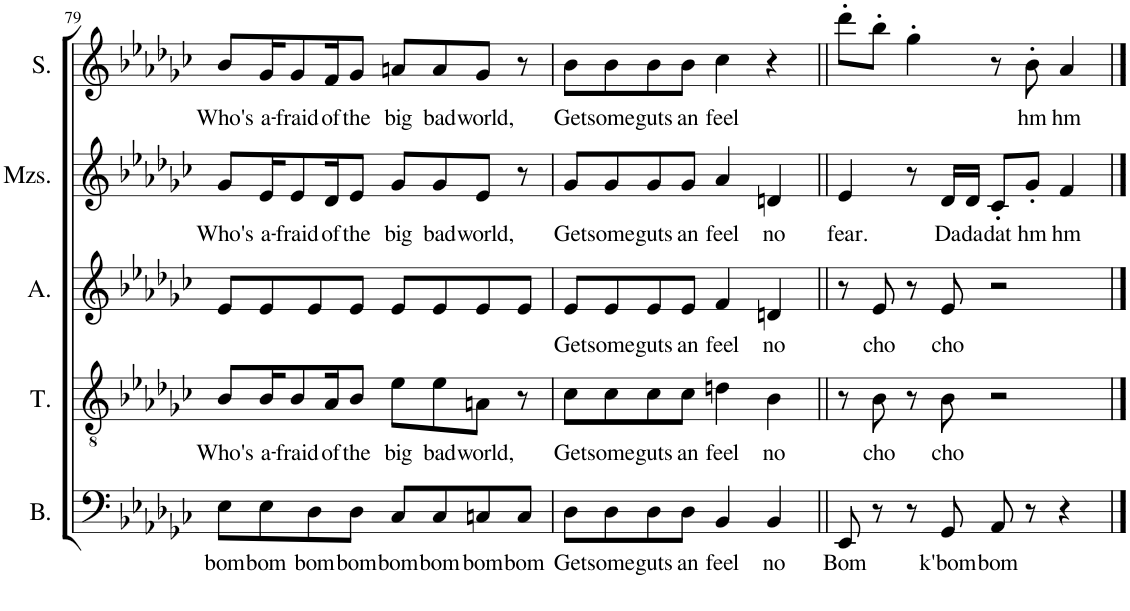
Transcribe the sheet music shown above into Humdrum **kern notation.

**kern	**text	**kern	**text	**kern	**text	**kern	**text	**kern	**text
*part5	*part5	*part4	*part4	*part3	*part3	*part2	*part2	*part1	*part1
*staff5	*staff5	*staff4	*staff4	*staff3	*staff3	*staff2	*staff2	*staff1	*staff1
*I"Bass	*	*I"Tenor	*	*I"Alto	*	*I"Mezzo-soprano	*	*I"Soprano	*
*I'B.	*	*I'T.	*	*I'A.	*	*I'Mzs.	*	*I'S.	*
!!LO:PB:g=z
*clefF4	*	*clefGv2	*	*clefG2	*	*clefG2	*	*clefG2	*
*k[b-e-a-d-g-c-]	*	*k[b-e-a-d-g-c-]	*	*k[b-e-a-d-g-c-]	*	*k[b-e-a-d-g-c-]	*	*k[b-e-a-d-g-c-]	*
*M4/4	*	*M4/4	*	*M4/4	*	*M4/4	*	*M4/4	*
=79	=79	=79	=79	=79	=79	=79	=79	=79	=79
!	!LO:LY:b	!	!LO:LY:b	!	!	!	!LO:LY:b	!	!LO:LY:b
8E-\L	bom	8B-/L	Who's	8e-/L	.	8g-/L	Who's	8b-/L	Who's
!	!LO:LY:b	!	!LO:LY:b	!	!	!	!LO:LY:b	!	!LO:LY:b
8E-\	bom	16B-/K	a-	8e-/	.	16e-/K	a-	16g-/K	a-
!	!	!	!LO:LY:b	!	!	!	!LO:LY:b	!	!LO:LY:b
.	.	8B-/	-fraid	.	.	8e-/	-fraid	8g-/	-fraid
!	!LO:LY:b	!	!	!	!	!	!	!	!
8D-\	bom	.	.	8e-/	.	.	.	.	.
!	!	!	!LO:LY:b	!	!	!	!LO:LY:b	!	!LO:LY:b
.	.	16A-/K	of	.	.	16d-/K	of	16f/K	of
!	!LO:LY:b	!	!LO:LY:b	!	!	!	!LO:LY:b	!	!LO:LY:b
8D-\J	bom	8B-/J	the	8e-/J	.	8e-/J	the	8g-/J	the
!	!LO:LY:b	!	!LO:LY:b	!	!	!	!LO:LY:b	!	!LO:LY:b
8C-/L	bom	8e-\L	big	8e-/L	.	8g-/L	big	8an/L	big
!	!LO:LY:b	!	!LO:LY:b	!	!	!	!LO:LY:b	!	!LO:LY:b
8C-/	bom	8e-\	bad	8e-/	.	8g-/	bad	8a/	bad
!	!LO:LY:b	!	!LO:LY:b	!	!	!	!LO:LY:b	!	!LO:LY:b
8Cn/	bom	8An\J	world,	8e-/	.	8e-/J	world,	8g-/J	world,
!	!LO:LY:b	!	!	!	!	!	!	!	!
8C/J	bom	8r	.	8e-/J	.	8r	.	8r	.
=80	=80	=80	=80	=80	=80	=80	=80	=80	=80
!	!LO:LY:b	!	!LO:LY:b	!	!LO:LY:b	!	!LO:LY:b	!	!LO:LY:b
8D-\L	Get	8c-\L	Get	8e-/L	Get	8g-/L	Get	8b-\L	Get
!	!LO:LY:b	!	!LO:LY:b	!	!LO:LY:b	!	!LO:LY:b	!	!LO:LY:b
8D-\	some	8c-\	some	8e-/	some	8g-/	some	8b-\	some
!	!LO:LY:b	!	!LO:LY:b	!	!LO:LY:b	!	!LO:LY:b	!	!LO:LY:b
8D-\	guts	8c-\	guts	8e-/	guts	8g-/	guts	8b-\	guts
!	!LO:LY:b	!	!LO:LY:b	!	!LO:LY:b	!	!LO:LY:b	!	!LO:LY:b
8D-\J	an	8c-\J	an	8e-/J	an	8g-/J	an	8b-\J	an
!	!LO:LY:b	!	!LO:LY:b	!	!LO:LY:b	!	!LO:LY:b	!	!LO:LY:b
4BB-/	feel	4dn\	feel	4f/	feel	4a-/	feel	4cc-\	feel
!	!LO:LY:b	!	!LO:LY:b	!	!LO:LY:b	!	!LO:LY:b	!	!
4BB-/	no	4B-\	no	4dn/	no	4dn/	no	4r	.
=81||	=81||	=81||	=81||	=81||	=81||	=81||	=81||	=81||	=81||
!	!LO:LY:b	!	!	!	!	!	!LO:LY:b	!	!
8EE-/	Bom	8r	.	8r	.	4e-/	fear.	8ddd-'\L	.
!	!	!	!LO:LY:b	!	!LO:LY:b	!	!	!	!
8r	.	8B-\	cho	8e-/	cho	.	.	8bb-'\J	.
8r	.	8r	.	8r	.	8r	.	4gg-'\	.
!	!LO:LY:b	!	!LO:LY:b	!	!LO:LY:b	!	!LO:LY:b	!	!
8GG-/	k'bom	8B-\	cho	8e-/	cho	16d-/LL	Da	.	.
!	!	!	!	!	!	!	!LO:LY:b	!	!
.	.	.	.	.	.	16d-/JJ	da	.	.
!	!LO:LY:b	!	!	!	!	!	!LO:LY:b	!	!
8AA-/	bom	2r	.	2r	.	8c-'/L	dat	8r	.
!	!	!	!	!	!	!	!LO:LY:b	!	!LO:LY:b
8r	.	.	.	.	.	8g-'/J	hm	8b-'\	hm
!	!	!	!	!	!	!	!LO:LY:b	!	!LO:LY:b
4r	.	.	.	.	.	4f/	hm	4a-/	hm
==	==	==	==	==	==	==	==	==	==
*-	*-	*-	*-	*-	*-	*-	*-	*-	*-
